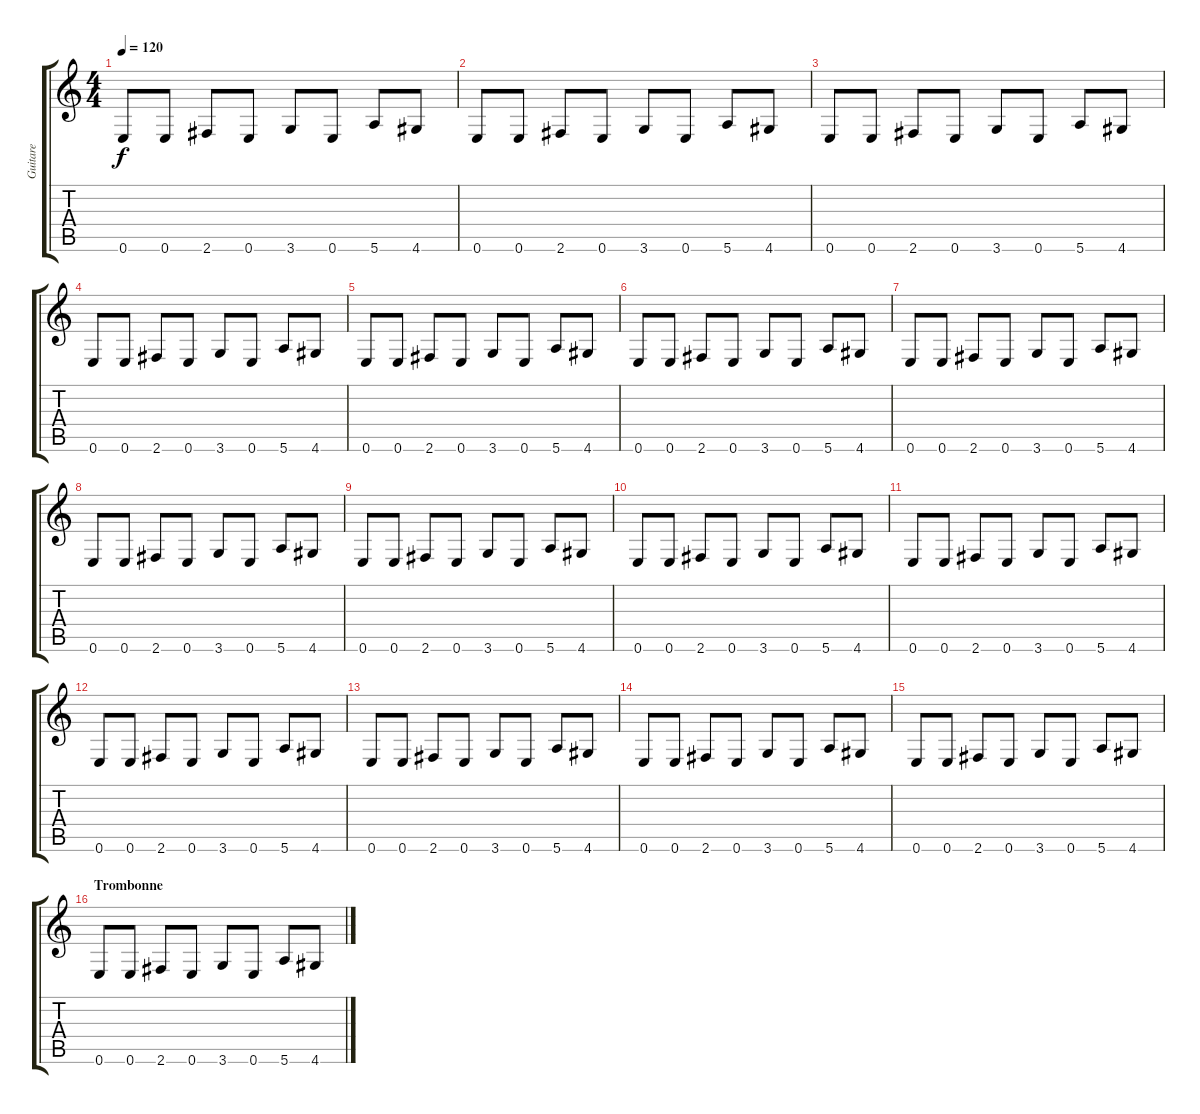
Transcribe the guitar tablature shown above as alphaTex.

\track ("Guitare" "Guitare") {instrument electricguitarjazz}
\staff {score tabs}
\tuning (E4 B3 G3 D3 A2 E2) {hide}
\ts (4 4)
\tempo 120
\clef g2
\ks c
0.6.8{dy f} 0.6.8 2.6.8 0.6.8 3.6.8 0.6.8 5.6.8 4.6.8 |
0.6.8 0.6.8 2.6.8 0.6.8 3.6.8 0.6.8 5.6.8 4.6.8 |
0.6.8 0.6.8 2.6.8 0.6.8 3.6.8 0.6.8 5.6.8 4.6.8 |
0.6.8 0.6.8 2.6.8 0.6.8 3.6.8 0.6.8 5.6.8 4.6.8 |
0.6.8 0.6.8 2.6.8 0.6.8 3.6.8 0.6.8 5.6.8 4.6.8 |
0.6.8 0.6.8 2.6.8 0.6.8 3.6.8 0.6.8 5.6.8 4.6.8 |
0.6.8 0.6.8 2.6.8 0.6.8 3.6.8 0.6.8 5.6.8 4.6.8 |
0.6.8 0.6.8 2.6.8 0.6.8 3.6.8 0.6.8 5.6.8 4.6.8 |
0.6.8 0.6.8 2.6.8 0.6.8 3.6.8 0.6.8 5.6.8 4.6.8 |
0.6.8 0.6.8 2.6.8 0.6.8 3.6.8 0.6.8 5.6.8 4.6.8 |
0.6.8 0.6.8 2.6.8 0.6.8 3.6.8 0.6.8 5.6.8 4.6.8 |
0.6.8 0.6.8 2.6.8 0.6.8 3.6.8 0.6.8 5.6.8 4.6.8 |
0.6.8 0.6.8 2.6.8 0.6.8 3.6.8 0.6.8 5.6.8 4.6.8 |
0.6.8 0.6.8 2.6.8 0.6.8 3.6.8 0.6.8 5.6.8 4.6.8 |
0.6.8 0.6.8 2.6.8 0.6.8 3.6.8 0.6.8 5.6.8 4.6.8 |
\section ("" "Trombonne")
0.6.8 0.6.8 2.6.8 0.6.8 3.6.8 0.6.8 5.6.8 4.6.8
